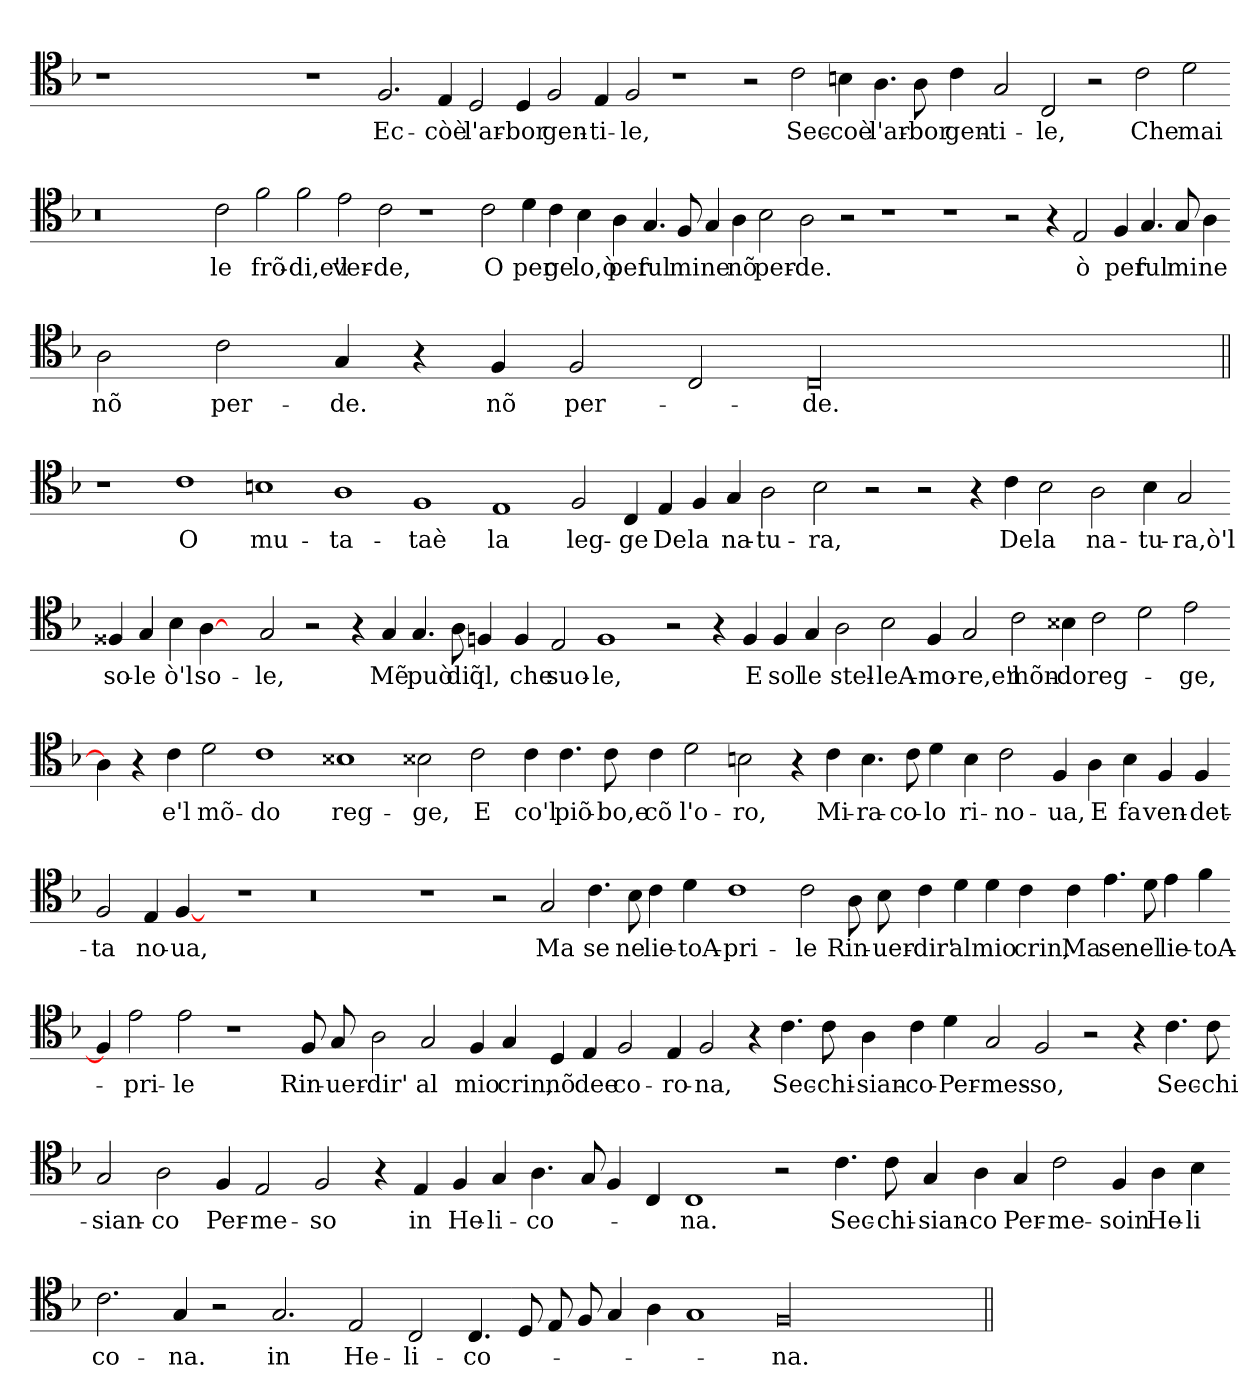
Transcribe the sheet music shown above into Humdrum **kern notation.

**kern	**text
*part1	*part1
*staff1	*staff1
*clefC4	*
*k[b-]	*
=	=
1r	.
0.ryy	.
1r	.
2.F	Ec-
4E	còѐ
2D	l'ar-
4D	bor
2F	gen-
4E	ti-
2F	le,
1r	.
2r	.
2c	Sec-
4B	coѐ
4.A	l'ar-
8A	bor
4c	gen-
2G	ti-
2C	le,
2r	.
2c	Che
2d	mai
=-	=-
0.r	.
2c	le
2f	frõ-
2f	di,e'l
2e	ver-
2c	de,
1r	.
2c	O
4d	per
4c	ge-
4B	lo,ò
4A	per
4.G	ful-
8F	mi-
4G	ne
4A	nõ
2B	per-
2A	de.
2r	.
1r	.
1r	.
2r	.
4r	.
2E	ò
4F	per
4.G	ful-
8G	mi-
4A	ne
=-	=-
2A	nõ
2c	per-
4G	de.
4r	.
4F	nõ
2F	per-
2C	.
00C/	de.
=||	=||
1r	.
1c	O
1B	mu-
1A	ta-
1F	taѐ
1E	la
2F	leg-
4C	ge
4E	De
4F	la
4G	na-
2A	tu-
2B	ra,
2r	.
2r	.
4r	.
4c	De
2B	la
2A	na-
4B	tu-
2G	ra,ò'l
=-	=-
4F##X	so-
4G	le
4B	ò'l
[4A	so-
4ryy	.
2G	le,
2r	.
4r	.
4G	Mẽ
4.G	può
8A	di
4F	q̃l,
4F	che
2E	suo-
1F	le,
2r	.
4r	.
4F	E
4F	sol
4G	le
2A	stel-
2B	leA-
4F	mo-
2G	re,e'l
2c	mõn-
4B##X	do
2c	reg-
2d	.
2e	ge,
=-	=-
4A]	.
4r	.
4c	e'l
2d	mõ-
1c	do
1B##X	reg-
2B##X	ge,
2c	E
4c	co'l
4.c	piõ-
8c	bo,e
4c	cõ
2d	l'o-
2B	ro,
4r	.
4c	Mi-
4.B	ra-
8c	co-
4d	lo
4B	ri-
2c	no-
4F	ua,
4A	E
4B	fa
4F	ven-
4F	det-
=-	=-
2F	ta
4E	no-
[4F	ua,
4ryy	.
1r	.
0r	.
1r	.
2r	.
2G	Ma
4.c	se
8B	ne
4c	lie-
4d	toA-
1c	pri-
2c	le
8A	Rin-
8B	uer-
4c	dir'
4d	al
4d	mio
4c	crin,
4c	Ma
4.e	se
8d	nel
4e	lie-
4f	toA-
=-	=-
4F]	.
2e	pri-
2e	le
1r	.
8F	Rin-
8G	uer-
2A	dir'
2G	al
4F	mio
4G	crin,
4D	nõ
4E	dee
2F	co-
4E	ro-
2F	na,
4r	.
4.c	Sec-
8c	chi-
4A	sian-
4c	co-
4d	Per-
2G	mes-
2F	so,
2r	.
4r	.
4.c	Sec-
8c	chi-
=-	=-
2G	sian-
2A	co
4F	Per-
2E	me-
2F	so
4r	.
4E	in
4F	He-
4G	li-
4.A	co-
8G	.
4F	.
4C	.
1C	na.
2r	.
4.c	Sec-
8c	chi-
4G	sian-
4A	co
4G	Per-
2c	me-
4F	soin
4A	He-
4B	li
=-	=-
2.c	co-
4G	na.
2r	.
2.G	in
2E	He-
2C	li-
4.C	co-
8D	.
8E	.
8F	.
4G	.
4A	.
1G	.
00F/	na.
=||	=||
*-	*-
